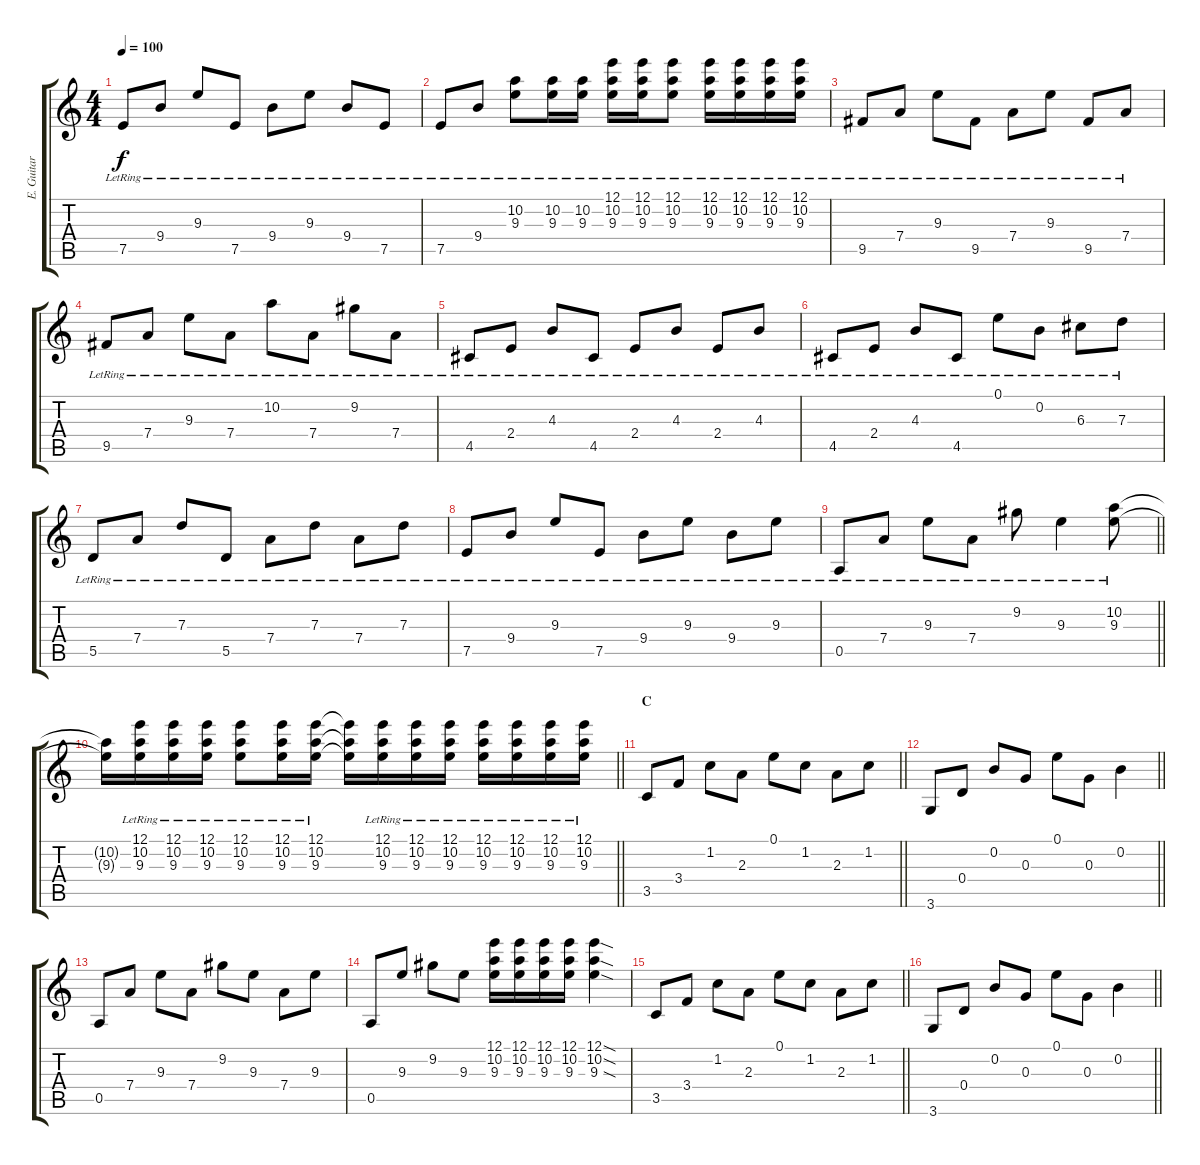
\track ("E. Guitar II (Hiroto)" "E. Guitar ") {instrument electricguitarclean}
\staff {score tabs}
\tuning (E4 B3 G3 D3 A2 E2) {hide}
\ts (4 4)
\tempo 100
\clef g2
\ks c
7.5{lr}.8{dy f} 9.4{lr}.8 9.3{lr}.8 7.5{lr}.8 9.4{lr}.8 9.3{lr}.8 9.4{lr}.8 7.5{lr}.8 |
7.5{lr}.8 9.4{lr}.8 (10.2{lr} 9.3{lr}).8 (10.2{lr} 9.3{lr}).16 (10.2{lr} 9.3{lr}).16 (12.1{lr} 10.2{lr} 9.3{lr}).16 (12.1{lr} 10.2{lr} 9.3{lr}).16 (12.1{lr} 10.2{lr} 9.3{lr}).8 (12.1{lr} 10.2{lr} 9.3{lr}).16 (12.1{lr} 10.2{lr} 9.3{lr}).16 (12.1{lr} 10.2{lr} 9.3{lr}).16 (12.1{lr} 10.2{lr} 9.3{lr}).16 |
9.5{lr}.8 7.4{lr}.8 9.3{lr}.8 9.5{lr}.8 7.4{lr}.8 9.3{lr}.8 9.5{lr}.8 7.4{lr}.8 |
9.5{lr}.8 7.4{lr}.8 9.3{lr}.8 7.4{lr}.8 10.2{lr}.8 7.4{lr}.8 9.2{lr}.8 7.4{lr}.8 |
4.5{lr}.8 2.4{lr}.8 4.3{lr}.8 4.5{lr}.8 2.4{lr}.8 4.3{lr}.8 2.4{lr}.8 4.3{lr}.8 |
4.5{lr}.8 2.4{lr}.8 4.3{lr}.8 4.5{lr}.8 0.1{lr}.8 0.2{lr}.8 6.3{lr}.8 7.3{lr}.8 |
5.5{lr}.8 7.4{lr}.8 7.3{lr}.8 5.5{lr}.8 7.4{lr}.8 7.3{lr}.8 7.4{lr}.8 7.3{lr}.8 |
7.5{lr}.8 9.4{lr}.8 9.3{lr}.8 7.5{lr}.8 9.4{lr}.8 9.3{lr}.8 9.4{lr}.8 9.3{lr}.8 |
\barLineRight lightlight
0.5{lr}.8 7.4{lr}.8 9.3{lr}.8 7.4{lr}.8 9.2{lr}.8 9.3{lr}.4 (10.2{lr} 9.3{lr}).8 |
\barLineRight lightlight
(10.2{t} 9.3{t}).16 (12.1{lr} 10.2{lr} 9.3{lr}).16 (12.1{lr} 10.2{lr} 9.3{lr}).16 (12.1{lr} 10.2{lr} 9.3{lr}).16 (12.1{lr} 10.2{lr} 9.3{lr}).8 (12.1{lr} 10.2{lr} 9.3{lr}).16 (12.1{lr} 10.2{lr} 9.3{lr}).16 (12.1{t} 10.2{t} 9.3{t}).16 (12.1{lr} 10.2{lr} 9.3{lr}).16 (12.1{lr} 10.2{lr} 9.3{lr}).16 (12.1{lr} 10.2{lr} 9.3{lr}).16 (12.1{lr} 10.2{lr} 9.3{lr}).16 (12.1{lr} 10.2{lr} 9.3{lr}).16 (12.1{lr} 10.2{lr} 9.3{lr}).16 (12.1{lr} 10.2{lr} 9.3{lr}).16 |
\section ("" "C")
\barLineRight lightlight
3.5.8 3.4.8 1.2.8 2.3.8 0.1.8 1.2.8 2.3.8 1.2.8 |
\barLineRight lightlight
3.6.8 0.4.8 0.2.8 0.3.8 0.1.8 0.3.8 0.2.4 |
0.5.8 7.4.8 9.3.8 7.4.8 9.2.8 9.3.8 7.4.8 9.3.8 |
0.5.8 9.3.8 9.2.8 9.3.8 (12.1 10.2 9.3).16 (12.1 10.2 9.3).16 (12.1 10.2 9.3).16 (12.1 10.2 9.3).16 (12.1{sod} 10.2{sod} 9.3{sod}).4 |
\barLineRight lightlight
3.5.8 3.4.8 1.2.8 2.3.8 0.1.8 1.2.8 2.3.8 1.2.8 |
\barLineRight lightlight
3.6.8 0.4.8 0.2.8 0.3.8 0.1.8 0.3.8 0.2.4
